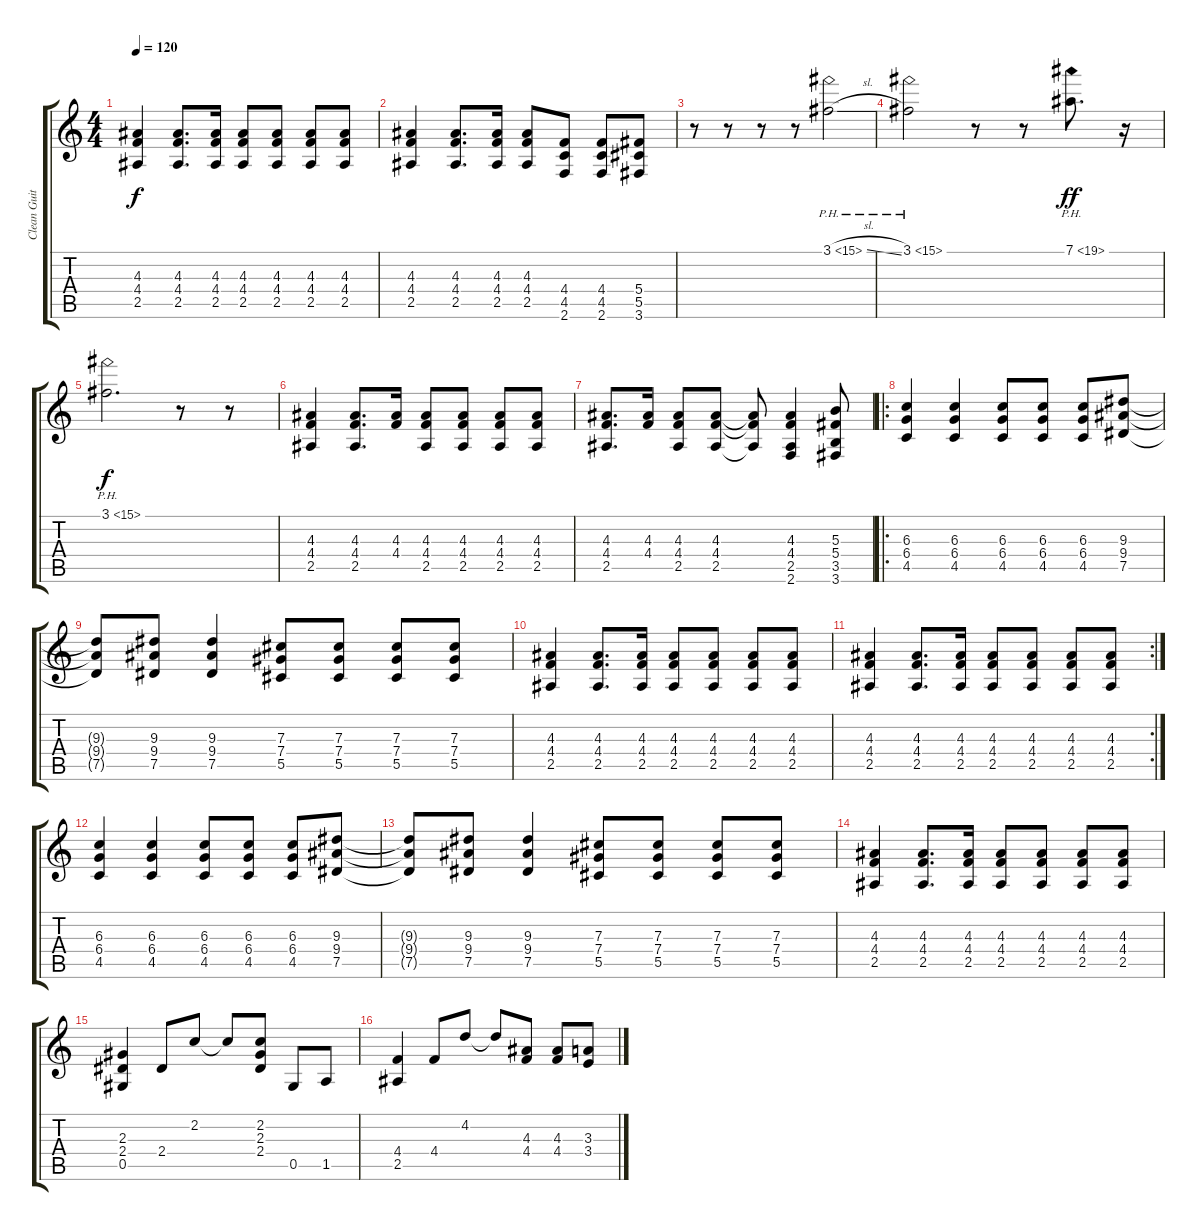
\track ("Clean Guitar" "Clean Guit") {instrument electricguitarmuted}
\staff {score tabs}
\tuning (Eb4 Bb3 Gb3 Db3 Ab2 Eb2) {hide}
\ts (4 4)
\tempo 120
\clef g2
\ks c
(4.3 4.4 2.5).4{dy f instrument distortionguitar} (4.3 4.4 2.5).8{d} (4.3 4.4 2.5).16 (4.3 4.4 2.5).8 (4.3 4.4 2.5).8 (4.3 4.4 2.5).8 (4.3 4.4 2.5).8 |
(4.3 4.4 2.5).4 (4.3 4.4 2.5).8{d} (4.3 4.4 2.5).16 (4.3 4.4 2.5).8 (4.4 4.5 2.6).8 (4.4 4.5 2.6).8 (5.4 5.5 3.6).8 |
r.8{instrument guitarharmonics} r.8 r.8 r.8 3.1{ph 12 sl}.2 |
3.1{ph 12}.2 r.8 r.8 7.1{ph 12}.8{d dy ff} r.16 |
3.1{ph 12}.2{d dy f} r.8 r.8 |
(4.3 4.4 2.5).4{instrument distortionguitar} (4.3 4.4 2.5).8{d} (4.3 4.4).16 (4.3 4.4 2.5).8 (4.3 4.4 2.5).8 (4.3 4.4 2.5).8 (4.3 4.4 2.5).8 |
(4.3 4.4 2.5).8{d} (4.3 4.4).16 (4.3 4.4 2.5).8 (4.3 4.4 2.5).8 (4.3{t} 4.4{t} 2.5{t}).8 (4.3 4.4 2.5 2.6).4 (5.3 5.4 3.5 3.6).8 |
\ro
(6.3 6.4 4.5).4{instrument overdrivenguitar} (6.3 6.4 4.5).4 (6.3 6.4 4.5).8 (6.3 6.4 4.5).8 (6.3 6.4 4.5).8 (9.3 9.4 7.5).8 |
(9.3{t} 9.4{t} 7.5{t}).8 (9.3 9.4 7.5).8 (9.3 9.4 7.5).4 (7.3 7.4 5.5).8 (7.3 7.4 5.5).8 (7.3 7.4 5.5).8 (7.3 7.4 5.5).8 |
(4.3 4.4 2.5).4 (4.3 4.4 2.5).8{d} (4.3 4.4 2.5).16 (4.3 4.4 2.5).8 (4.3 4.4 2.5).8 (4.3 4.4 2.5).8 (4.3 4.4 2.5).8 |
\rc 2
(4.3 4.4 2.5).4 (4.3 4.4 2.5).8{d} (4.3 4.4 2.5).16 (4.3 4.4 2.5).8 (4.3 4.4 2.5).8 (4.3 4.4 2.5).8 (4.3 4.4 2.5).8 |
(6.3 6.4 4.5).4{instrument overdrivenguitar} (6.3 6.4 4.5).4 (6.3 6.4 4.5).8 (6.3 6.4 4.5).8 (6.3 6.4 4.5).8 (9.3 9.4 7.5).8 |
(9.3{t} 9.4{t} 7.5{t}).8 (9.3 9.4 7.5).8 (9.3 9.4 7.5).4 (7.3 7.4 5.5).8 (7.3 7.4 5.5).8 (7.3 7.4 5.5).8 (7.3 7.4 5.5).8 |
(4.3 4.4 2.5).4 (4.3 4.4 2.5).8{d} (4.3 4.4 2.5).16 (4.3 4.4 2.5).8 (4.3 4.4 2.5).8 (4.3 4.4 2.5).8 (4.3 4.4 2.5).8 |
(2.3 2.4 0.5).4 2.4.8 2.2.8 2.2{t}.8 (2.2 2.3 2.4).8 0.5.8 1.5.8 |
(4.4 2.5).4 4.4.8 4.2.8 4.2{t}.8 (4.3 4.4).8 (4.3 4.4).8 (3.3 3.4).8
